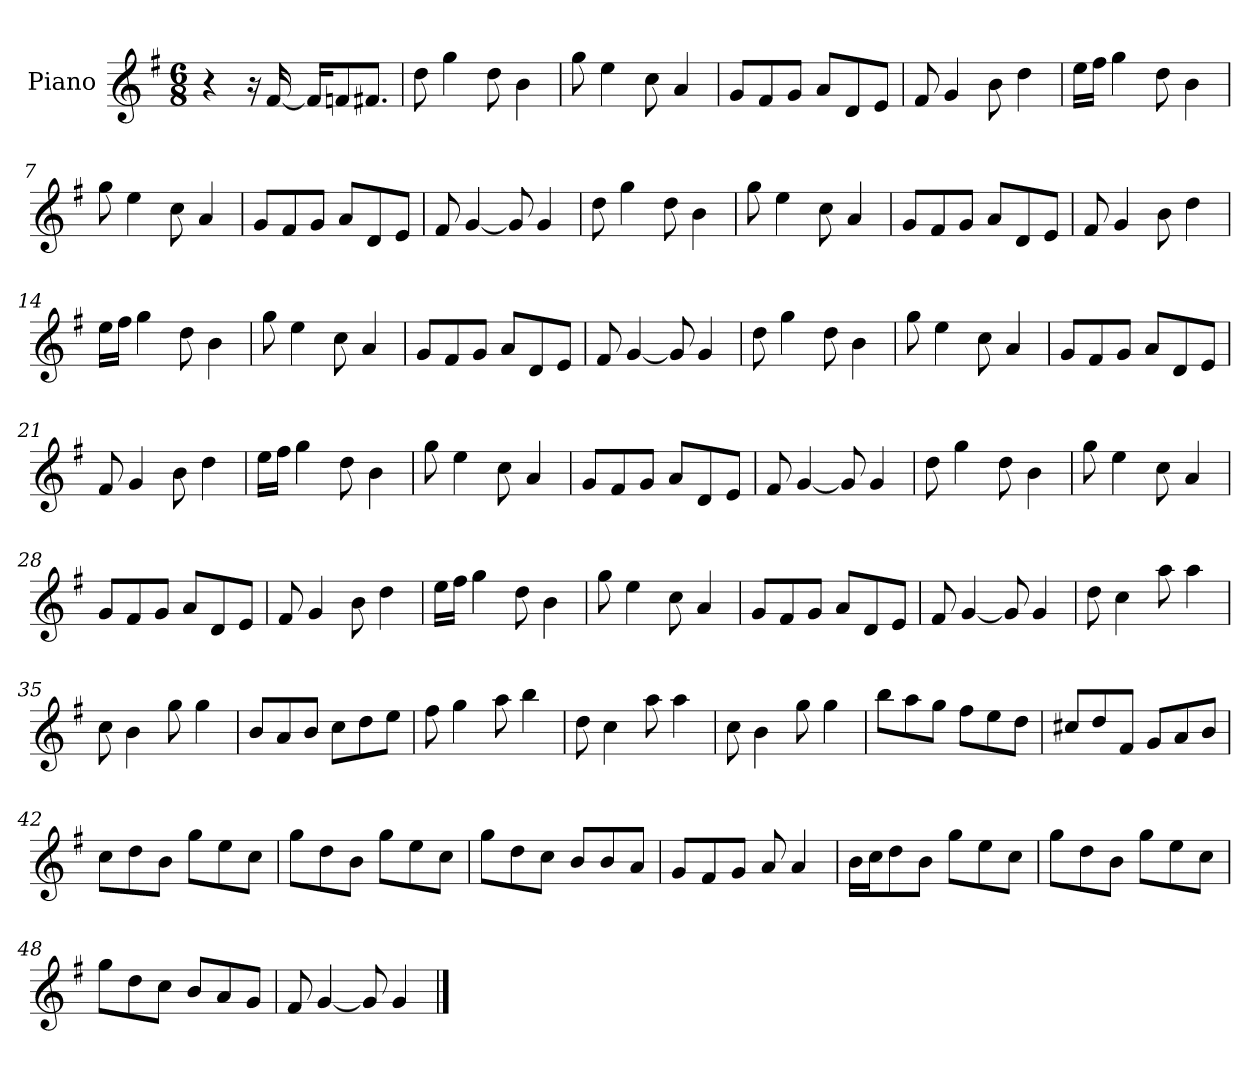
**kern
*part1
*staff1
*I"Piano
*I'Pno
*clefG2
*k[f#]
*M6/8
=1
4r
16r
[16f#/
16f#/KL]
8fn/
8.f#X/J
=2
8dd\
4gg\
8dd\
4b\
=3
8gg\
4ee\
8cc\
4a/
=4
8g/L
8f#/
8g/J
8a/L
8d/
8e/J
=5
8f#/
4g/
8b\
4dd\
=6
16ee\LL
16ff#\JJ
4gg\
8dd\
4b\
=7
8gg\
4ee\
8cc\
4a/
=8
8g/L
8f#/
8g/J
8a/L
8d/
8e/J
=9
8f#/
[4g/
8g/]
4g/
=10
8dd\
4gg\
8dd\
4b\
=11
8gg\
4ee\
8cc\
4a/
=12
8g/L
8f#/
8g/J
8a/L
8d/
8e/J
=13
8f#/
4g/
8b\
4dd\
=14
16ee\LL
16ff#\JJ
4gg\
8dd\
4b\
=15
8gg\
4ee\
8cc\
4a/
=16
8g/L
8f#/
8g/J
8a/L
8d/
8e/J
=17
8f#/
[4g/
8g/]
4g/
=18
8dd\
4gg\
8dd\
4b\
=19
8gg\
4ee\
8cc\
4a/
=20
8g/L
8f#/
8g/J
8a/L
8d/
8e/J
=21
8f#/
4g/
8b\
4dd\
=22
16ee\LL
16ff#\JJ
4gg\
8dd\
4b\
=23
8gg\
4ee\
8cc\
4a/
=24
8g/L
8f#/
8g/J
8a/L
8d/
8e/J
=25
8f#/
[4g/
8g/]
4g/
=26
8dd\
4gg\
8dd\
4b\
=27
8gg\
4ee\
8cc\
4a/
=28
8g/L
8f#/
8g/J
8a/L
8d/
8e/J
=29
8f#/
4g/
8b\
4dd\
=30
16ee\LL
16ff#\JJ
4gg\
8dd\
4b\
=31
8gg\
4ee\
8cc\
4a/
=32
8g/L
8f#/
8g/J
8a/L
8d/
8e/J
=33
8f#/
[4g/
8g/]
4g/
=34
8dd\
4cc\
8aa\
4aa\
=35
8cc\
4b\
8gg\
4gg\
=36
8b/L
8a/
8b/J
8cc\L
8dd\
8ee\J
=37
8ff#\
4gg\
8aa\
4bb\
=38
8dd\
4cc\
8aa\
4aa\
=39
8cc\
4b\
8gg\
4gg\
=40
8bb\L
8aa\
8gg\J
8ff#\L
8ee\
8dd\J
=41
8cc#X/L
8dd/
8f#/J
8g/L
8a/
8b/J
=42
8cc\L
8dd\
8b\J
8gg\L
8ee\
8cc\J
=43
8gg\L
8dd\
8b\J
8gg\L
8ee\
8cc\J
=44
8gg\L
8dd\
8cc\J
8b/L
8b/
8a/J
=45
8g/L
8f#/
8g/J
8a/
4a/
=46
16b\LL
16cc\J
8dd\
8b\J
8gg\L
8ee\
8cc\J
=47
8gg\L
8dd\
8b\J
8gg\L
8ee\
8cc\J
=48
8gg\L
8dd\
8cc\J
8b/L
8a/
8g/J
=49
8f#/
[4g/
8g/]
4g/
==
*-
